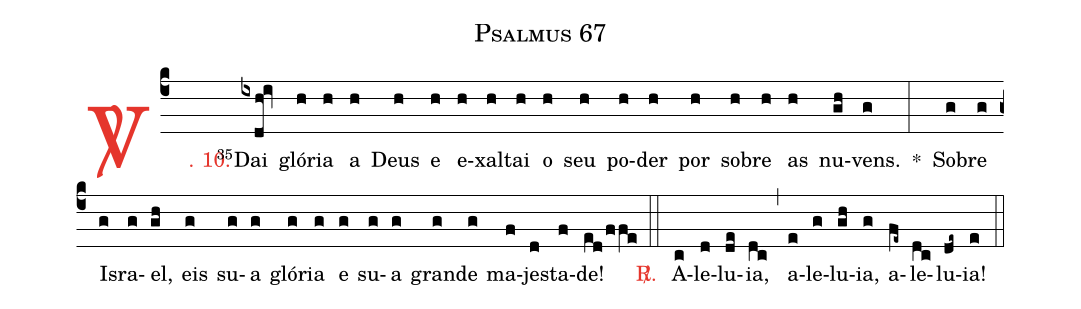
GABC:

name: Psalmus 67;
%%
(c4)

<c><sp>V/</sp>. 10.</c>() <v>\VSup{35}</v>Dai(ixdh!iv) gló(h)ria(h) a(h) Deus(h) e(h) e(h)xal(h)tai(h) o(h) seu(h) po(h)der(h) por(h) so(h)bre(h) as(h) nu(gh)vens.(g) *(:) So(g)bre(g) Is(g)ra(g)el,(gh) eis(g) su(g)a(g) gló(g)ria(g) e(g) su(g)a(g) gran(g)de(g) ma(f)jes(d)ta(f)de!(ed/ffe)

(::)

<nlba><c><sp>R/</sp>.</c>() A</nlba>(c)le(d)lu(de)ia,(dc) (,) a(e)le(g)lu(gh)ia,(g) a(fe~)le(dc)lu(de~)ia!(e)

(::)
